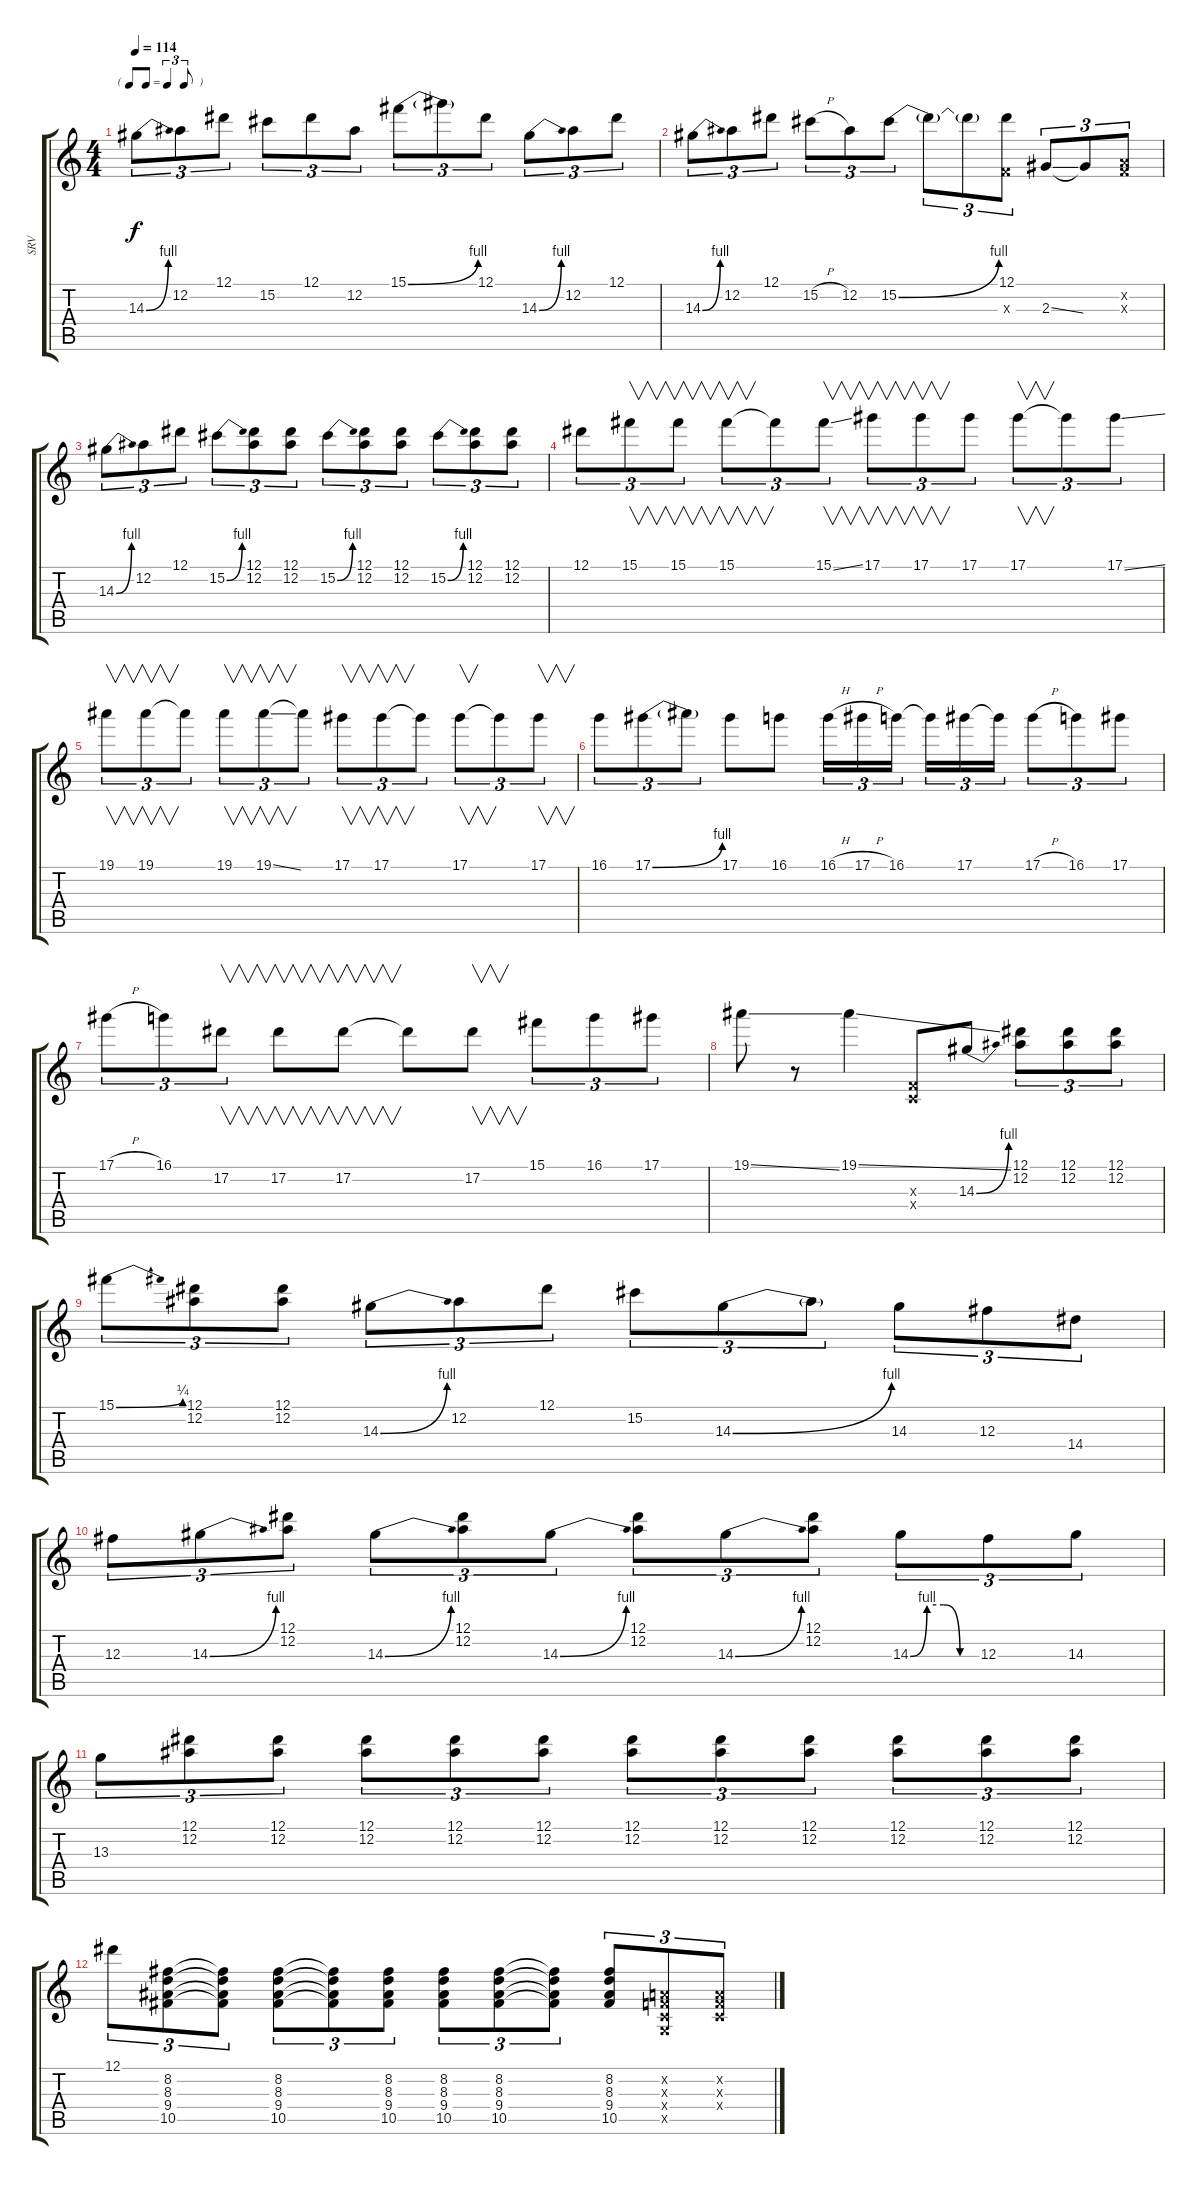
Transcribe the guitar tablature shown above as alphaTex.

\track ("SRV" "SRV") {instrument overdrivenguitar}
\staff {score tabs}
\tuning (Eb4 Bb3 Gb3 Db3 Ab2 Eb2) {hide}
\ts (4 4)
\tf triplet8th
\tempo 114
\clef g2
\ks c
14.3{be (bend 0 0 60 4)}.8{tu (3 2) dy f instrument overdrivenguitar} 12.2.8{tu (3 2)} 12.1.8{tu (3 2)} 15.2.8{tu (3 2)} 12.1.8{tu (3 2)} 12.2.8{tu (3 2)} 15.1{be (bend 0 0 60 4)}.8{tu (3 2)} 15.1{t}.8{tu (3 2)} 12.1.8{tu (3 2)} 14.3{be (bend 0 0 60 4)}.8{tu (3 2)} 12.2.8{tu (3 2)} 12.1.8{tu (3 2)} |
14.3{be (bend 0 0 60 4)}.8{tu (3 2)} 12.2.8{tu (3 2)} 12.1.8{tu (3 2)} 15.2{h}.8{tu (3 2)} 12.2.8{tu (3 2)} 15.2{be (bend 0 0 60 4)}.8{tu (3 2)} 15.2{t}.8{tu (3 2)} 15.2{t}.8{tu (3 2)} (12.1 -1.3{x}).8{tu (3 2)} 2.3{ss}.8{tu (3 2)} 2.3{t}.8{tu (3 2)} (-1.2{x} -1.3{x}).8{tu (3 2)} |
14.3{be (bend 0 0 60 4)}.8{tu (3 2)} 12.2.8{tu (3 2)} 12.1.8{tu (3 2)} 15.2{be (bend 0 0 60 4)}.8{tu (3 2)} (12.1 12.2).8{tu (3 2)} (12.1 12.2).8{tu (3 2)} 15.2{be (bend 0 0 60 4)}.8{tu (3 2)} (12.1 12.2).8{tu (3 2)} (12.1 12.2).8{tu (3 2)} 15.2{be (bend 0 0 60 4)}.8{tu (3 2)} (12.1 12.2).8{tu (3 2)} (12.1 12.2).8{tu (3 2)} |
12.1.8{tu (3 2)} 15.1.8{v tu (3 2)} 15.1.8{v tu (3 2)} 15.1.8{v tu (3 2)} 15.1{t}.8{tu (3 2)} 15.1{ss}.8{v tu (3 2)} 17.1.8{v tu (3 2)} 17.1.8{v tu (3 2)} 17.1.8{tu (3 2)} 17.1.8{v tu (3 2)} 17.1{t}.8{tu (3 2)} 17.1{ss}.8{tu (3 2)} |
19.1.8{v tu (3 2)} 19.1.8{v tu (3 2)} 19.1{t}.8{tu (3 2)} 19.1.8{v tu (3 2)} 19.1{ss}.8{v tu (3 2)} 19.1{t}.8{tu (3 2)} 17.1.8{v tu (3 2)} 17.1.8{v tu (3 2)} 17.1{t}.8{tu (3 2)} 17.1.8{v tu (3 2)} 17.1{t}.8{tu (3 2)} 17.1.8{v tu (3 2)} |
16.1.8{tu (3 2)} 17.1{be (bend 0 0 60 4)}.8{tu (3 2)} 17.1{t}.8{tu (3 2)} 17.1.8 16.1.8 16.1{h}.16{tu (3 2)} 17.1{h}.16{tu (3 2)} 16.1.16{tu (3 2)} 16.1{t}.16{tu (3 2)} 17.1.16{tu (3 2)} 17.1{t}.16{tu (3 2)} 17.1{h}.8{tu (3 2)} 16.1.8{tu (3 2)} 17.1.8{tu (3 2)} |
17.1{h}.8{tu (3 2)} 16.1.8{tu (3 2)} 17.2.8{v tu (3 2)} 17.2.8{v} 17.2.8{v} 17.2{t}.8 17.2.8{v} 15.1.8{tu (3 2)} 16.1.8{tu (3 2)} 17.1.8{tu (3 2)} |
19.1{ss}.8 r.8 19.1{ss}.4 (-1.3{x} -1.4{x}).8 14.3{be (bend 0 0 60 4)}.8 (12.1 12.2).8{tu (3 2)} (12.1 12.2).8{tu (3 2)} (12.1 12.2).8{tu (3 2)} |
15.1{be (bend 0 0 60 1)}.8{tu (3 2)} (12.1 12.2).8{tu (3 2)} (12.1 12.2).8{tu (3 2)} 14.3{be (bend 0 0 60 4)}.8{tu (3 2)} 12.2.8{tu (3 2)} 12.1.8{tu (3 2)} 15.2.8{tu (3 2)} 14.3{be (bend 0 0 60 4)}.8{tu (3 2)} 14.3{t}.8{tu (3 2)} 14.3.8{tu (3 2)} 12.3.8{tu (3 2)} 14.4.8{tu (3 2)} |
12.3.8{tu (3 2)} 14.3{be (bend 0 0 60 4)}.8{tu (3 2)} (12.1 12.2).8{tu (3 2)} 14.3{be (bend 0 0 60 4)}.8{tu (3 2)} (12.1 12.2).8{tu (3 2)} 14.3{be (bend 0 0 60 4)}.8{tu (3 2)} (12.1 12.2).8{tu (3 2)} 14.3{be (bend 0 0 60 4)}.8{tu (3 2)} (12.1 12.2).8{tu (3 2)} 14.3{be (custom 0 0 15 4 30 4 45 0 60 0)}.8{tu (3 2)} 12.3.8{tu (3 2)} 14.3.8{tu (3 2)} |
13.3.8{tu (3 2)} (12.1 12.2).8{tu (3 2)} (12.1 12.2).8{tu (3 2)} (12.1 12.2).8{tu (3 2)} (12.1 12.2).8{tu (3 2)} (12.1 12.2).8{tu (3 2)} (12.1 12.2).8{tu (3 2)} (12.1 12.2).8{tu (3 2)} (12.1 12.2).8{tu (3 2)} (12.1 12.2).8{tu (3 2)} (12.1 12.2).8{tu (3 2)} (12.1 12.2).8{tu (3 2)} |
12.1.8{tu (3 2)} (8.2 8.3 9.4 10.5).8{tu (3 2)} (8.2{t} 8.3{t} 9.4{t} 10.5{t}).8{tu (3 2)} (8.2 8.3 9.4 10.5).8{tu (3 2)} (8.2{t} 8.3{t} 9.4{t} 10.5{t}).8{tu (3 2)} (8.2 8.3 9.4 10.5).8{tu (3 2)} (8.2 8.3 9.4 10.5).8{tu (3 2)} (8.2 8.3 9.4 10.5).8{tu (3 2)} (8.2{t} 8.3{t} 9.4{t} 10.5{t}).8{tu (3 2)} (8.2 8.3 9.4 10.5).8{tu (3 2)} (-1.2{x} -1.3{x} -1.4{x} -1.5{x}).8{tu (3 2)} (-1.2{x} -1.3{x} -1.4{x}).8{tu (3 2)}
